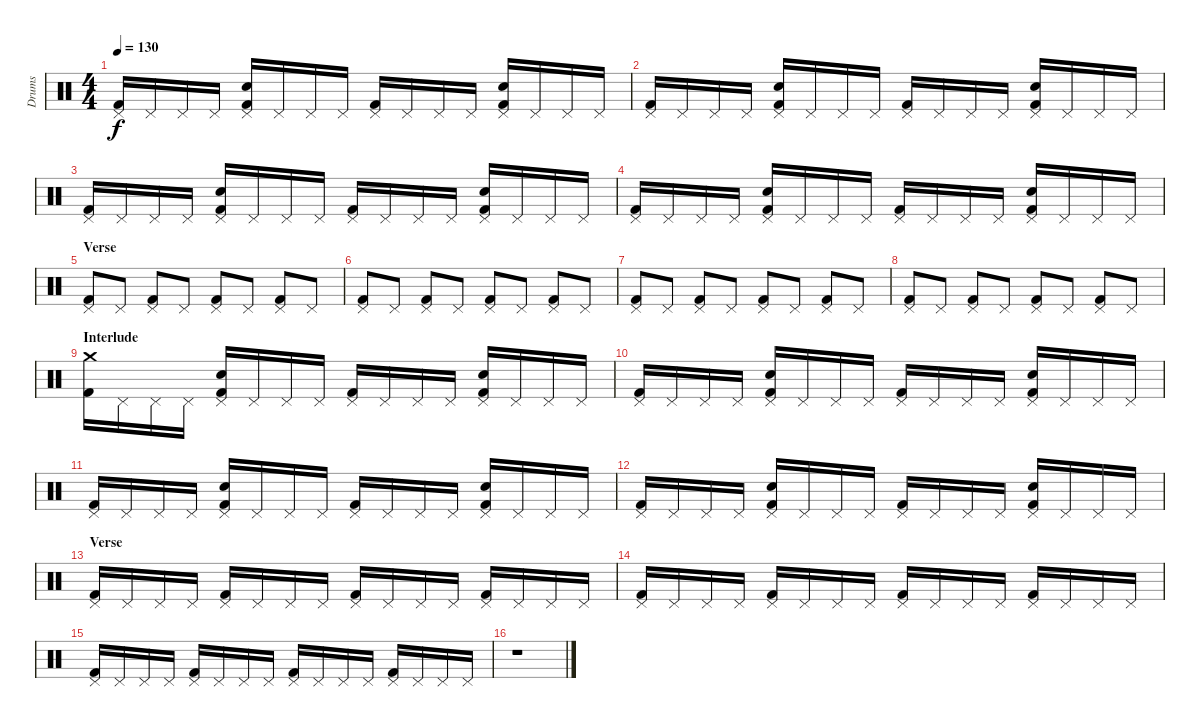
\track ("Drums" "Drums") {instrument percussion}
\staff {score}
\articulation defaults
\ts (4 4)
\tempo 130
\clef neutral
\ks c
("Pedal Hi-Hat (hit)" "Kick (hit) 2").16{dy f} "Pedal Hi-Hat (hit)".16 "Pedal Hi-Hat (hit)".16 "Pedal Hi-Hat (hit)".16 ("Pedal Hi-Hat (hit)" "Electric Snare (hit)" "Kick (hit) 2").16 "Pedal Hi-Hat (hit)".16 "Pedal Hi-Hat (hit)".16 "Pedal Hi-Hat (hit)".16 ("Pedal Hi-Hat (hit)" "Kick (hit) 2").16 "Pedal Hi-Hat (hit)".16 "Pedal Hi-Hat (hit)".16 "Pedal Hi-Hat (hit)".16 ("Pedal Hi-Hat (hit)" "Electric Snare (hit)" "Kick (hit) 2").16 "Pedal Hi-Hat (hit)".16 "Pedal Hi-Hat (hit)".16 "Pedal Hi-Hat (hit)".16 |
("Pedal Hi-Hat (hit)" "Kick (hit) 2").16 "Pedal Hi-Hat (hit)".16 "Pedal Hi-Hat (hit)".16 "Pedal Hi-Hat (hit)".16 ("Pedal Hi-Hat (hit)" "Electric Snare (hit)" "Kick (hit) 2").16 "Pedal Hi-Hat (hit)".16 "Pedal Hi-Hat (hit)".16 "Pedal Hi-Hat (hit)".16 ("Pedal Hi-Hat (hit)" "Kick (hit) 2").16 "Pedal Hi-Hat (hit)".16 "Pedal Hi-Hat (hit)".16 "Pedal Hi-Hat (hit)".16 ("Pedal Hi-Hat (hit)" "Electric Snare (hit)" "Kick (hit) 2").16 "Pedal Hi-Hat (hit)".16 "Pedal Hi-Hat (hit)".16 "Pedal Hi-Hat (hit)".16 |
("Pedal Hi-Hat (hit)" "Kick (hit) 2").16 "Pedal Hi-Hat (hit)".16 "Pedal Hi-Hat (hit)".16 "Pedal Hi-Hat (hit)".16 ("Pedal Hi-Hat (hit)" "Electric Snare (hit)" "Kick (hit) 2").16 "Pedal Hi-Hat (hit)".16 "Pedal Hi-Hat (hit)".16 "Pedal Hi-Hat (hit)".16 ("Pedal Hi-Hat (hit)" "Kick (hit) 2").16 "Pedal Hi-Hat (hit)".16 "Pedal Hi-Hat (hit)".16 "Pedal Hi-Hat (hit)".16 ("Pedal Hi-Hat (hit)" "Electric Snare (hit)" "Kick (hit) 2").16 "Pedal Hi-Hat (hit)".16 "Pedal Hi-Hat (hit)".16 "Pedal Hi-Hat (hit)".16 |
("Pedal Hi-Hat (hit)" "Kick (hit) 2").16 "Pedal Hi-Hat (hit)".16 "Pedal Hi-Hat (hit)".16 "Pedal Hi-Hat (hit)".16 ("Pedal Hi-Hat (hit)" "Electric Snare (hit)" "Kick (hit) 2").16 "Pedal Hi-Hat (hit)".16 "Pedal Hi-Hat (hit)".16 "Pedal Hi-Hat (hit)".16 ("Pedal Hi-Hat (hit)" "Kick (hit) 2").16 "Pedal Hi-Hat (hit)".16 "Pedal Hi-Hat (hit)".16 "Pedal Hi-Hat (hit)".16 ("Pedal Hi-Hat (hit)" "Electric Snare (hit)" "Kick (hit) 2").16 "Pedal Hi-Hat (hit)".16 "Pedal Hi-Hat (hit)".16 "Pedal Hi-Hat (hit)".16 |
\section ("" "Verse")
("Pedal Hi-Hat (hit)" "Kick (hit) 2").8 "Pedal Hi-Hat (hit)".8 ("Pedal Hi-Hat (hit)" "Kick (hit) 2").8 "Pedal Hi-Hat (hit)".8 ("Pedal Hi-Hat (hit)" "Kick (hit) 2").8 "Pedal Hi-Hat (hit)".8 ("Pedal Hi-Hat (hit)" "Kick (hit) 2").8 "Pedal Hi-Hat (hit)".8 |
("Pedal Hi-Hat (hit)" "Kick (hit) 2").8 "Pedal Hi-Hat (hit)".8 ("Pedal Hi-Hat (hit)" "Kick (hit) 2").8 "Pedal Hi-Hat (hit)".8 ("Pedal Hi-Hat (hit)" "Kick (hit) 2").8 "Pedal Hi-Hat (hit)".8 ("Pedal Hi-Hat (hit)" "Kick (hit) 2").8 "Pedal Hi-Hat (hit)".8 |
("Pedal Hi-Hat (hit)" "Kick (hit) 2").8 "Pedal Hi-Hat (hit)".8 ("Pedal Hi-Hat (hit)" "Kick (hit) 2").8 "Pedal Hi-Hat (hit)".8 ("Pedal Hi-Hat (hit)" "Kick (hit) 2").8 "Pedal Hi-Hat (hit)".8 ("Pedal Hi-Hat (hit)" "Kick (hit) 2").8 "Pedal Hi-Hat (hit)".8 |
("Pedal Hi-Hat (hit)" "Kick (hit) 2").8 "Pedal Hi-Hat (hit)".8 ("Pedal Hi-Hat (hit)" "Kick (hit) 2").8 "Pedal Hi-Hat (hit)".8 ("Pedal Hi-Hat (hit)" "Kick (hit) 2").8 "Pedal Hi-Hat (hit)".8 ("Pedal Hi-Hat (hit)" "Kick (hit) 2").8 "Pedal Hi-Hat (hit)".8 |
\section ("" "Interlude")
("Crash medium (hit)" "Kick (hit) 2").16 "Pedal Hi-Hat (hit)".16 "Pedal Hi-Hat (hit)".16 "Pedal Hi-Hat (hit)".16 ("Pedal Hi-Hat (hit)" "Electric Snare (hit)" "Kick (hit) 2").16 "Pedal Hi-Hat (hit)".16 "Pedal Hi-Hat (hit)".16 "Pedal Hi-Hat (hit)".16 ("Pedal Hi-Hat (hit)" "Kick (hit) 2").16 "Pedal Hi-Hat (hit)".16 "Pedal Hi-Hat (hit)".16 "Pedal Hi-Hat (hit)".16 ("Pedal Hi-Hat (hit)" "Electric Snare (hit)" "Kick (hit) 2").16 "Pedal Hi-Hat (hit)".16 "Pedal Hi-Hat (hit)".16 "Pedal Hi-Hat (hit)".16 |
("Pedal Hi-Hat (hit)" "Kick (hit) 2").16 "Pedal Hi-Hat (hit)".16 "Pedal Hi-Hat (hit)".16 "Pedal Hi-Hat (hit)".16 ("Pedal Hi-Hat (hit)" "Electric Snare (hit)" "Kick (hit) 2").16 "Pedal Hi-Hat (hit)".16 "Pedal Hi-Hat (hit)".16 "Pedal Hi-Hat (hit)".16 ("Pedal Hi-Hat (hit)" "Kick (hit) 2").16 "Pedal Hi-Hat (hit)".16 "Pedal Hi-Hat (hit)".16 "Pedal Hi-Hat (hit)".16 ("Pedal Hi-Hat (hit)" "Electric Snare (hit)" "Kick (hit) 2").16 "Pedal Hi-Hat (hit)".16 "Pedal Hi-Hat (hit)".16 "Pedal Hi-Hat (hit)".16 |
("Pedal Hi-Hat (hit)" "Kick (hit) 2").16 "Pedal Hi-Hat (hit)".16 "Pedal Hi-Hat (hit)".16 "Pedal Hi-Hat (hit)".16 ("Pedal Hi-Hat (hit)" "Electric Snare (hit)" "Kick (hit) 2").16 "Pedal Hi-Hat (hit)".16 "Pedal Hi-Hat (hit)".16 "Pedal Hi-Hat (hit)".16 ("Pedal Hi-Hat (hit)" "Kick (hit) 2").16 "Pedal Hi-Hat (hit)".16 "Pedal Hi-Hat (hit)".16 "Pedal Hi-Hat (hit)".16 ("Pedal Hi-Hat (hit)" "Electric Snare (hit)" "Kick (hit) 2").16 "Pedal Hi-Hat (hit)".16 "Pedal Hi-Hat (hit)".16 "Pedal Hi-Hat (hit)".16 |
("Pedal Hi-Hat (hit)" "Kick (hit) 2").16 "Pedal Hi-Hat (hit)".16 "Pedal Hi-Hat (hit)".16 "Pedal Hi-Hat (hit)".16 ("Pedal Hi-Hat (hit)" "Electric Snare (hit)" "Kick (hit) 2").16 "Pedal Hi-Hat (hit)".16 "Pedal Hi-Hat (hit)".16 "Pedal Hi-Hat (hit)".16 ("Pedal Hi-Hat (hit)" "Kick (hit) 2").16 "Pedal Hi-Hat (hit)".16 "Pedal Hi-Hat (hit)".16 "Pedal Hi-Hat (hit)".16 ("Pedal Hi-Hat (hit)" "Electric Snare (hit)" "Kick (hit) 2").16 "Pedal Hi-Hat (hit)".16 "Pedal Hi-Hat (hit)".16 "Pedal Hi-Hat (hit)".16 |
\section ("" "Verse")
("Pedal Hi-Hat (hit)" "Kick (hit) 2").16 "Pedal Hi-Hat (hit)".16 "Pedal Hi-Hat (hit)".16 "Pedal Hi-Hat (hit)".16 ("Pedal Hi-Hat (hit)" "Kick (hit) 2").16 "Pedal Hi-Hat (hit)".16 "Pedal Hi-Hat (hit)".16 "Pedal Hi-Hat (hit)".16 ("Pedal Hi-Hat (hit)" "Kick (hit) 2").16 "Pedal Hi-Hat (hit)".16 "Pedal Hi-Hat (hit)".16 "Pedal Hi-Hat (hit)".16 ("Pedal Hi-Hat (hit)" "Kick (hit) 2").16 "Pedal Hi-Hat (hit)".16 "Pedal Hi-Hat (hit)".16 "Pedal Hi-Hat (hit)".16 |
("Pedal Hi-Hat (hit)" "Kick (hit) 2").16 "Pedal Hi-Hat (hit)".16 "Pedal Hi-Hat (hit)".16 "Pedal Hi-Hat (hit)".16 ("Pedal Hi-Hat (hit)" "Kick (hit) 2").16 "Pedal Hi-Hat (hit)".16 "Pedal Hi-Hat (hit)".16 "Pedal Hi-Hat (hit)".16 ("Pedal Hi-Hat (hit)" "Kick (hit) 2").16 "Pedal Hi-Hat (hit)".16 "Pedal Hi-Hat (hit)".16 "Pedal Hi-Hat (hit)".16 ("Pedal Hi-Hat (hit)" "Kick (hit) 2").16 "Pedal Hi-Hat (hit)".16 "Pedal Hi-Hat (hit)".16 "Pedal Hi-Hat (hit)".16 |
("Pedal Hi-Hat (hit)" "Kick (hit) 2").16 "Pedal Hi-Hat (hit)".16 "Pedal Hi-Hat (hit)".16 "Pedal Hi-Hat (hit)".16 ("Pedal Hi-Hat (hit)" "Kick (hit) 2").16 "Pedal Hi-Hat (hit)".16 "Pedal Hi-Hat (hit)".16 "Pedal Hi-Hat (hit)".16 ("Pedal Hi-Hat (hit)" "Kick (hit) 2").16 "Pedal Hi-Hat (hit)".16 "Pedal Hi-Hat (hit)".16 "Pedal Hi-Hat (hit)".16 ("Pedal Hi-Hat (hit)" "Kick (hit) 2").16 "Pedal Hi-Hat (hit)".16 "Pedal Hi-Hat (hit)".16 "Pedal Hi-Hat (hit)".16 |
r.1
